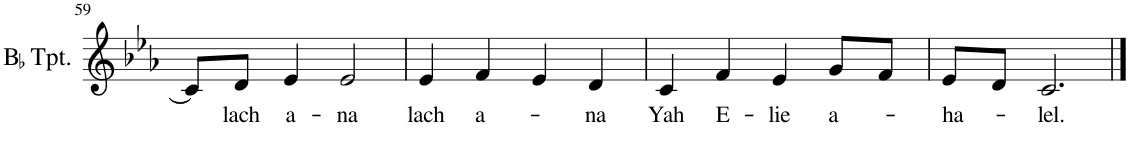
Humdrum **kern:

**kern	**text
*part1	*part1
*staff1	*staff1
*I"BaccidentalFlat Trumpet	*
*I'BaccidentalFlat Tpt.	*
!!LO:PB:g=z
*clefG2	*
*Trd1c2	*
*k[b-e-a-]	*
*M4/4	*
=59	=59
8c/L]	.
!	!LO:LY:b
8d/J	lach
!	!LO:LY:b
4e-/	a-
!	!LO:LY:b
2e-/	-na
=60	=60
!	!LO:LY:b
4e-/	lach
!	!LO:LY:b
4f/	a-
4e-/	.
!	!LO:LY:b
4d/	-na
=61	=61
!	!LO:LY:b
4c/	Yah
!	!LO:LY:b
4f/	E-
!	!LO:LY:b
4e-/	-lie
!	!LO:LY:b
8g/L	a-
8f/J	.
=62	=62
!	!LO:LY:b
8e-/L	-ha-
8d/J	.
!	!LO:LY:b
2.c/	-lel.
==	==
*-	*-
